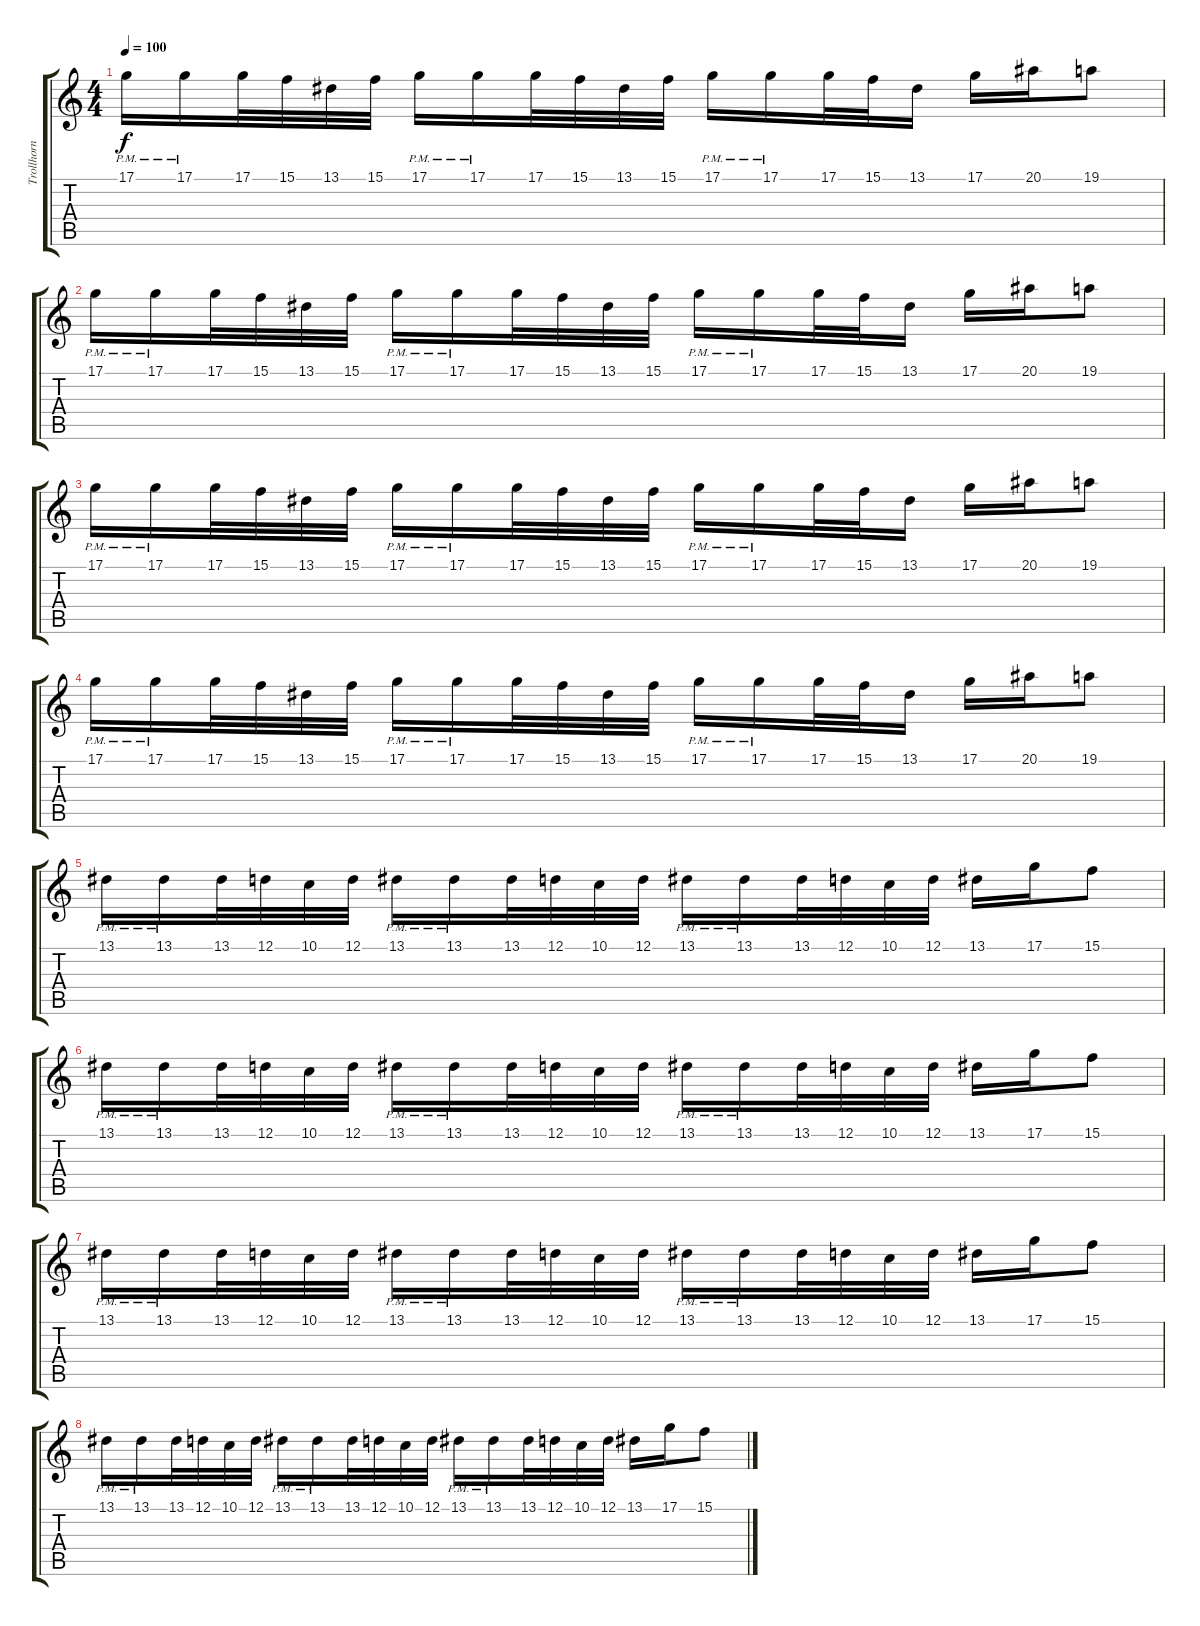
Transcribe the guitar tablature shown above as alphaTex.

\track ("Trollhorn" "Trollhorn") {instrument accordion}
\staff {score tabs}
\tuning (D4 A3 F3 C3 G2 D2) {hide}
\ts (4 4)
\tempo 100
\clef g2
\ks c
17.1{pm}.16{dy f} 17.1{pm}.16 17.1.32 15.1.32 13.1.32 15.1.32 17.1{pm}.16 17.1{pm}.16 17.1.32 15.1.32 13.1.32 15.1.32 17.1{pm}.16 17.1{pm}.16 17.1.32 15.1.32 13.1.16 17.1.16 20.1.16 19.1.8 |
17.1{pm}.16 17.1{pm}.16 17.1.32 15.1.32 13.1.32 15.1.32 17.1{pm}.16 17.1{pm}.16 17.1.32 15.1.32 13.1.32 15.1.32 17.1{pm}.16 17.1{pm}.16 17.1.32 15.1.32 13.1.16 17.1.16 20.1.16 19.1.8 |
17.1{pm}.16 17.1{pm}.16 17.1.32 15.1.32 13.1.32 15.1.32 17.1{pm}.16 17.1{pm}.16 17.1.32 15.1.32 13.1.32 15.1.32 17.1{pm}.16 17.1{pm}.16 17.1.32 15.1.32 13.1.16 17.1.16 20.1.16 19.1.8 |
17.1{pm}.16 17.1{pm}.16 17.1.32 15.1.32 13.1.32 15.1.32 17.1{pm}.16 17.1{pm}.16 17.1.32 15.1.32 13.1.32 15.1.32 17.1{pm}.16 17.1{pm}.16 17.1.32 15.1.32 13.1.16 17.1.16 20.1.16 19.1.8 |
13.1{pm}.16 13.1{pm}.16 13.1.32 12.1.32 10.1.32 12.1.32 13.1{pm}.16 13.1{pm}.16 13.1.32 12.1.32 10.1.32 12.1.32 13.1{pm}.16 13.1{pm}.16 13.1.32 12.1.32 10.1.32 12.1.32 13.1.16 17.1.16 15.1.8 |
13.1{pm}.16 13.1{pm}.16 13.1.32 12.1.32 10.1.32 12.1.32 13.1{pm}.16 13.1{pm}.16 13.1.32 12.1.32 10.1.32 12.1.32 13.1{pm}.16 13.1{pm}.16 13.1.32 12.1.32 10.1.32 12.1.32 13.1.16 17.1.16 15.1.8 |
13.1{pm}.16 13.1{pm}.16 13.1.32 12.1.32 10.1.32 12.1.32 13.1{pm}.16 13.1{pm}.16 13.1.32 12.1.32 10.1.32 12.1.32 13.1{pm}.16 13.1{pm}.16 13.1.32 12.1.32 10.1.32 12.1.32 13.1.16 17.1.16 15.1.8 |
13.1{pm}.16 13.1{pm}.16 13.1.32 12.1.32 10.1.32 12.1.32 13.1{pm}.16 13.1{pm}.16 13.1.32 12.1.32 10.1.32 12.1.32 13.1{pm}.16 13.1{pm}.16 13.1.32 12.1.32 10.1.32 12.1.32 13.1.16 17.1.16 15.1.8
